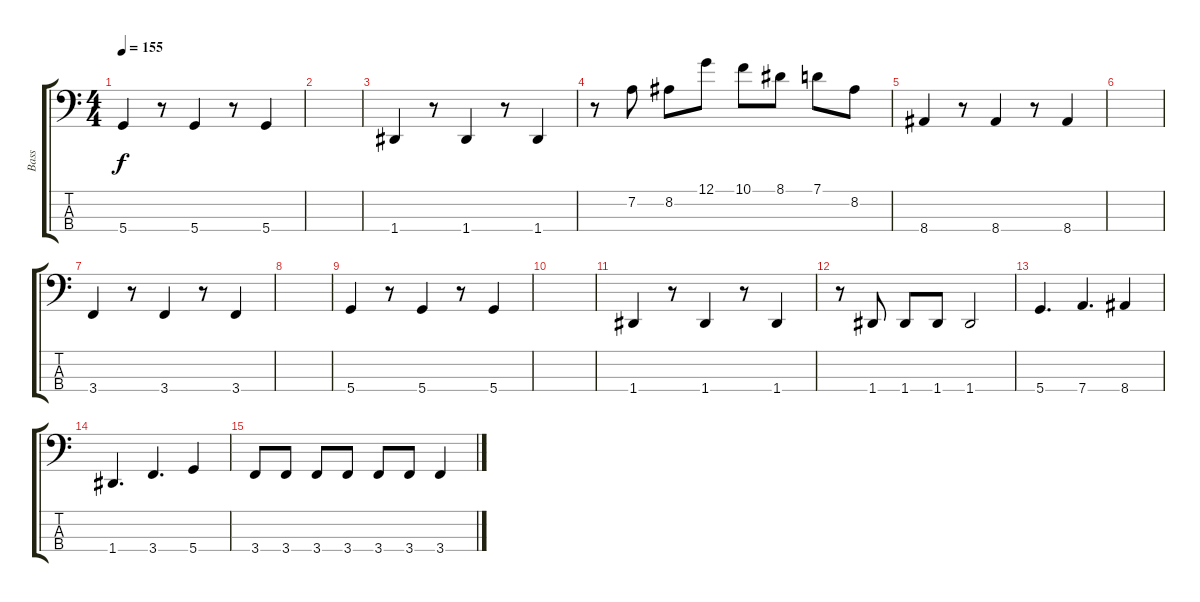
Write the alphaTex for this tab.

\track ("Bass" "Bass") {instrument electricbasspick}
\staff {score tabs}
\tuning (G2 D2 A1 D1) {hide}
\ts (4 4)
\tempo 155
\clef f4
\ks c
5.4.4{dy f} r.8 5.4.4 r.8 5.4.4 |
|
1.4.4 r.8 1.4.4 r.8 1.4.4 |
r.8 7.2.8 8.2.8 12.1.8 10.1.8 8.1.8 7.1.8 8.2.8 |
8.4.4 r.8 8.4.4 r.8 8.4.4 |
|
3.4.4 r.8 3.4.4 r.8 3.4.4 |
|
5.4.4 r.8 5.4.4 r.8 5.4.4 |
|
1.4.4 r.8 1.4.4 r.8 1.4.4 |
r.8 1.4.8 1.4.8 1.4.8 1.4.2 |
5.4.4{d} 7.4.4{d} 8.4.4 |
1.4.4{d} 3.4.4{d} 5.4.4 |
3.4.8 3.4.8 3.4.8 3.4.8 3.4.8 3.4.8 3.4.4
